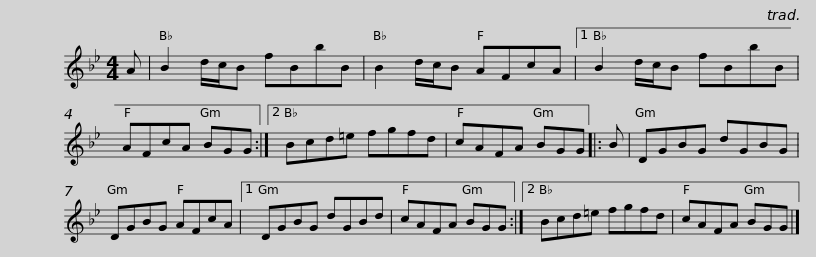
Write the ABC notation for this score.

X:1
L:1/8
M:4/4
I:linebreak $
K:Bb
V:1 treble
V:1
 A | B2 d/c/B fBbB | B2 d/c/B AFcA |1 B2 d/c/B fBbB | AFcA BGG :|2 %5
 Bcd=e fgfd |$ cAFA BGG |: B | DGBG dGBG | DGBG AFcA |1 %10
 DGBG dGBd | cAFA BGG :|2$ Bcd=e fgfd | cAFA BGG |] %14
